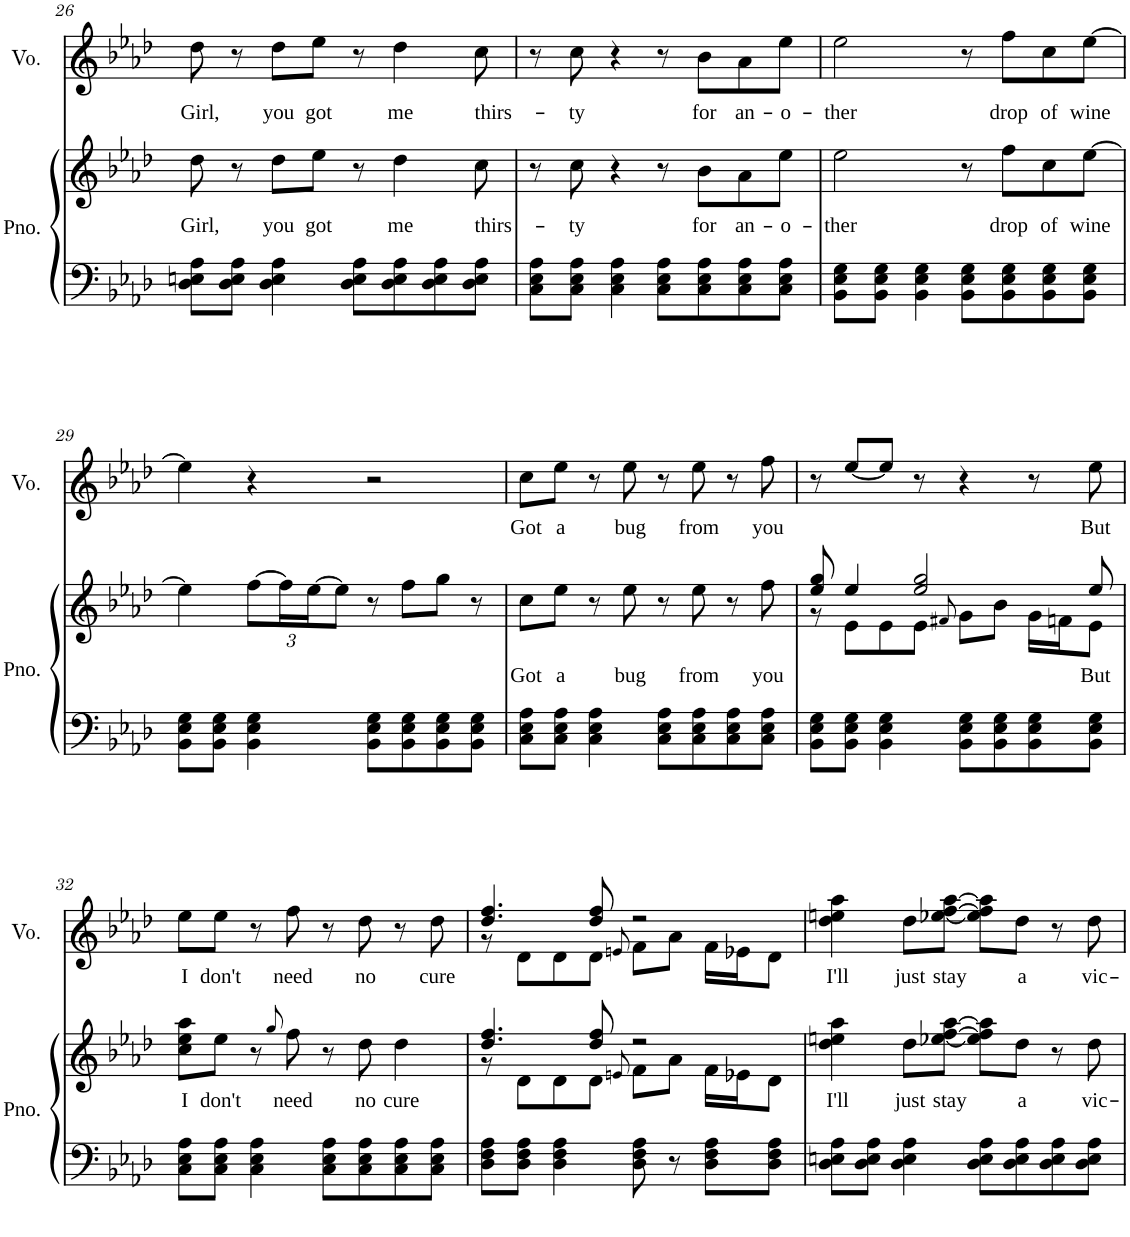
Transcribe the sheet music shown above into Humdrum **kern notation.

**kern	**kern	**text	**kern	**text
*part2	*part2	*part2	*part1	*part1
*staff3	*staff2	*staff2	*staff1	*staff1
*I"Piano	*	*	*I"Voice	*
*I'Pno.	*	*	*I'Vo.	*
!!LO:PB:g=z
*clefF4	*clefG2	*	*clefG2	*
*k[b-e-a-d-]	*k[b-e-a-d-]	*	*k[b-e-a-d-]	*
*M4/4	*M4/4	*	*M4/4	*
=26	=26	=26	=26	=26
!	!	!LO:LY:b	!	!LO:LY:b
8D-\ 8En\ 8A-\L	8dd-\	Girl,	8dd-\	Girl,
8D-\ 8E\ 8A-\J	8r	.	8r	.
!	!	!LO:LY:b	!	!LO:LY:b
4D-\ 4E\ 4A-\	8dd-\L	you	8dd-\L	you
!	!	!LO:LY:b	!	!LO:LY:b
.	8ee-\J	got	8ee-\J	got
8D-\ 8E\ 8A-\L	8r	.	8r	.
!	!	!LO:LY:b	!	!LO:LY:b
8D-\ 8E\ 8A-\	4dd-\	me	4dd-\	me
8D-\ 8E\ 8A-\	.	.	.	.
!	!	!LO:LY:b	!	!LO:LY:b
8D-\ 8E\ 8A-\J	8cc\	thirs-	8cc\	thirs-
=27	=27	=27	=27	=27
8C\ 8E-\ 8A-\L	8r	.	8r	.
!	!	!LO:LY:b	!	!LO:LY:b
8C\ 8E-\ 8A-\J	8cc\	-ty	8cc\	-ty
4C\ 4E-\ 4A-\	4r	.	4r	.
8C\ 8E-\ 8A-\L	8r	.	8r	.
!	!	!LO:LY:b	!	!LO:LY:b
8C\ 8E-\ 8A-\	8b-\L	for	8b-\L	for
!	!	!LO:LY:b	!	!LO:LY:b
8C\ 8E-\ 8A-\	8a-\	an-	8a-\	an-
!	!	!LO:LY:b	!	!LO:LY:b
8C\ 8E-\ 8A-\J	8ee-\J	-o-	8ee-\J	-o-
=28	=28	=28	=28	=28
!	!	!LO:LY:b	!	!LO:LY:b
8BB-\ 8E-\ 8G\L	2ee-\	-ther	2ee-\	-ther
8BB-\ 8E-\ 8G\J	.	.	.	.
4BB-\ 4E-\ 4G\	.	.	.	.
8BB-\ 8E-\ 8G\L	8r	.	8r	.
!	!	!LO:LY:b	!	!LO:LY:b
8BB-\ 8E-\ 8G\	8ff\L	drop	8ff\L	drop
!	!	!LO:LY:b	!	!LO:LY:b
8BB-\ 8E-\ 8G\	8cc\	of	8cc\	of
!	!	!LO:LY:b	!	!LO:LY:b
8BB-\ 8E-\ 8G\J	[8ee-\J	wine	[8ee-\J	wine
!!LO:LB:g=z
=29	=29	=29	=29	=29
8BB-\ 8E-\ 8G\L	4ee-\]	.	4ee-\]	.
8BB-\ 8E-\ 8G\J	.	.	.	.
*	*Xbrackettup	*	*	*
4BB-\ 4E-\ 4G\	[12ff\L	.	4r	.
.	24ff\L]	.	.	.
.	[24ee-\J	.	.	.
.	12ee-\J]	.	.	.
8BB-\ 8E-\ 8G\L	8r	.	2r	.
8BB-\ 8E-\ 8G\	8ff\L	.	.	.
8BB-\ 8E-\ 8G\	8gg\J	.	.	.
8BB-\ 8E-\ 8G\J	8r	.	.	.
=30	=30	=30	=30	=30
!	!	!LO:LY:b	!	!LO:LY:b
8C\ 8E-\ 8A-\L	8cc\L	Got	8cc\L	Got
!	!	!LO:LY:b	!	!LO:LY:b
8C\ 8E-\ 8A-\J	8ee-\J	a	8ee-\J	a
4C\ 4E-\ 4A-\	8r	.	8r	.
!	!	!LO:LY:b	!	!LO:LY:b
.	8ee-\	bug	8ee-\	bug
8C\ 8E-\ 8A-\L	8r	.	8r	.
!	!	!LO:LY:b	!	!LO:LY:b
8C\ 8E-\ 8A-\	8ee-\	from	8ee-\	from
8C\ 8E-\ 8A-\	8r	.	8r	.
!	!	!LO:LY:b	!	!LO:LY:b
8C\ 8E-\ 8A-\J	8ff\	you	8ff\	you
=31	=31	=31	=31	=31
*	*^	*	*	*
8BB-\ 8E-\ 8G\L	8ee-/ 8gg/	8r	.	8r	.
8BB-\ 8E-\ 8G\J	4ee-/	8e-\L	.	[8ee-/L	.
4BB-\ 4E-\ 4G\	.	8e-\	.	8ee-/J]	.
.	2ee-/ 2gg/	8e-\J	.	8r	.
.	.	8qf#X/	.	.	.
8BB-\ 8E-\ 8G\L	.	8g\L	.	4r	.
8BB-\ 8E-\ 8G\	.	8b-\J	.	.	.
8BB-\ 8E-\ 8G\	.	16g\LL	.	8r	.
.	.	16fn\J	.	.	.
!	!	!	!LO:LY:b	!	!LO:LY:b
8BB-\ 8E-\ 8G\J	8ee-/	8e-\J	But	8ee-\	But
!!LO:LB:g=z
=32	=32	=32	=32	=32	=32
!	!	!	!LO:LY:b	!	!LO:LY:b
*	*v	*v	*	*	*
8C\ 8E-\ 8A-\L	8cc\ 8ee-\ 8aa-\L	I	8ee-\L	I
!	!	!LO:LY:b	!	!LO:LY:b
8C\ 8E-\ 8A-\J	8ee-\J	don't	8ee-\J	don't
4C\ 4E-\ 4A-\	8r	.	8r	.
.	8qgg/	.	.	.
!	!	!LO:LY:b	!	!LO:LY:b
.	8ff\	need	8ff\	need
8C\ 8E-\ 8A-\L	8r	.	8r	.
!	!	!LO:LY:b	!	!LO:LY:b
8C\ 8E-\ 8A-\	8dd-\	no	8dd-\	no
!	!	!LO:LY:b	!	!
8C\ 8E-\ 8A-\	4dd-\	cure	8r	.
!	!	!	!	!LO:LY:b
8C\ 8E-\ 8A-\J	.	.	8dd-\	cure
=33	=33	=33	=33	=33
*	*^	*	*^	*
8D-\ 8F\ 8A-\L	4.dd-/ 4.ff/	8r	.	4.dd-/ 4.ff/	8r	.
8D-\ 8F\ 8A-\J	.	8d-\L	.	.	8d-\L	.
4D-\ 4F\ 4A-\	.	8d-\	.	.	8d-\	.
.	8dd-/ 8ff/	8d-\J	.	8dd-/ 8ff/	8d-\J	.
.	.	8qen/	.	.	8qen/	.
8D-\ 8F\ 8A-\	2r	8f\L	.	2r	8f\L	.
8r	.	8a-\J	.	.	8a-\J	.
8D-\ 8F\ 8A-\L	.	16f\LL	.	.	16f\LL	.
.	.	16e-X\J	.	.	16e-X\J	.
8D-\ 8F\ 8A-\J	.	8d-\J	.	.	8d-\J	.
=34	=34	=34	=34	=34	=34	=34
!	!	!	!LO:LY:b	!	!	!LO:LY:b
*	*v	*v	*	*	*	*
*	*	*	*v	*v	*
8D-\ 8En\ 8A-\L	4dd-\ 4een\ 4aa-\	I'll	4dd-\ 4een\ 4aa-\	I'll
8D-\ 8E\ 8A-\J	.	.	.	.
!	!	!LO:LY:b	!	!LO:LY:b
4D-\ 4E\ 4A-\	8dd-\L	just	8dd-\L	just
!	!	!LO:LY:b	!	!LO:LY:b
.	[8ee-X\ [8ff\ [8aa-\J	stay	[8ee-X\ [8ff\ [8aa-\J	stay
8D-\ 8E\ 8A-\L	8ee-\] 8ff\] 8aa-\]L	.	8ee-\] 8ff\] 8aa-\]L	.
!	!	!LO:LY:b	!	!LO:LY:b
8D-\ 8E\ 8A-\	8dd-\J	a	8dd-\J	a
8D-\ 8E\ 8A-\	8r	.	8r	.
!	!	!LO:LY:b	!	!LO:LY:b
8D-\ 8E\ 8A-\J	8dd-\	vic-	8dd-\	vic-
=	=	=	=	=
*-	*-	*-	*-	*-
